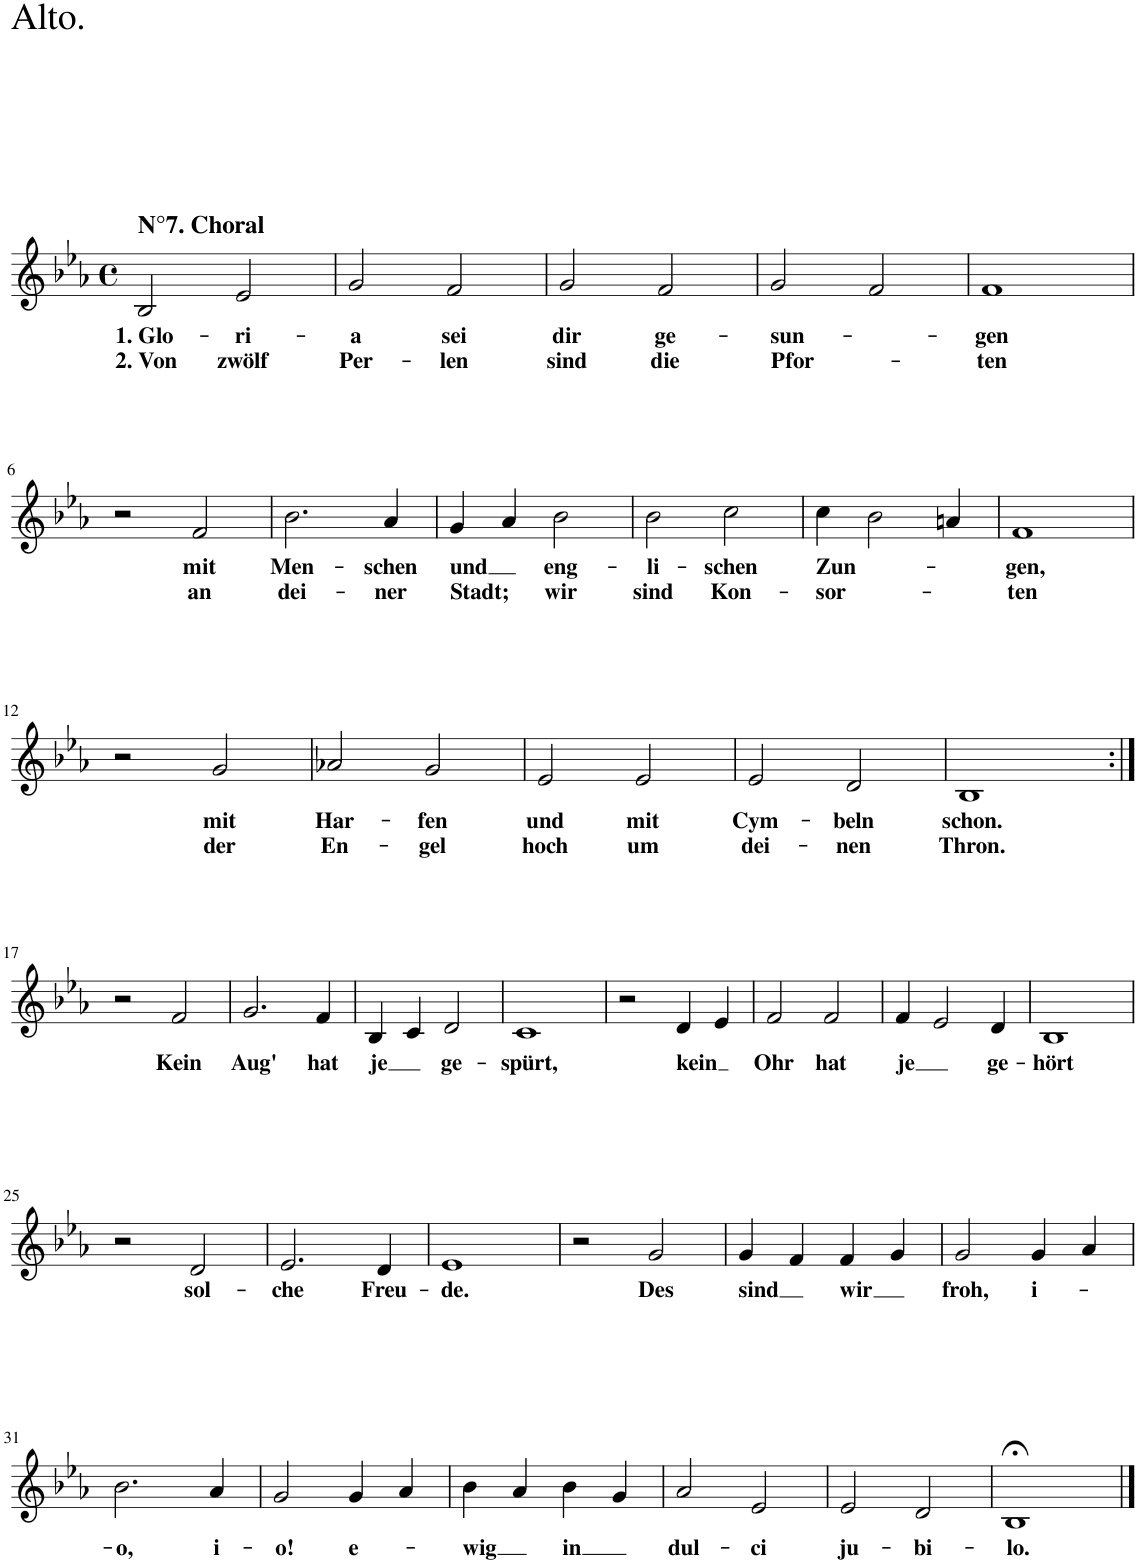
**kern	**text	**text
*part1	*part1	*part1
*staff1	*staff1	*staff1
*I"Alto.	*	*
*clefG2	*	*
*k[b-e-a-]	*	*
*M4/4	*	*
*met(c)	*	*
=1	=1	=1
!LO:TX:a:B:t=N°7. Choral	!	!
!	!LO:LY:b	!LO:LY:b
2B-/	1. Glo-	2. Von
!	!LO:LY:b	!LO:LY:b
2e-/	-ri-	zwölf
=2	=2	=2
!	!LO:LY:b	!LO:LY:b
2g/	-a	Per-
!	!LO:LY:b	!LO:LY:b
2f/	sei	-len
=3	=3	=3
!	!LO:LY:b	!LO:LY:b
2g/	dir	sind
!	!LO:LY:b	!LO:LY:b
2f/	ge-	die
=4	=4	=4
!	!LO:LY:b	!LO:LY:b
2g/	-sun-	Pfor-
2f/	.	.
=5	=5	=5
!	!LO:LY:b	!LO:LY:b
1f	-gen	-ten
!!LO:LB:g=z
=6	=6	=6
2r	.	.
!	!LO:LY:b	!LO:LY:b
2f/	mit	an
=7	=7	=7
!	!LO:LY:b	!LO:LY:b
2.b-\	Men-	dei-
!	!LO:LY:b	!LO:LY:b
4a-/	-schen	-ner
=8	=8	=8
!	!LO:LY:b	!LO:LY:b
4g/	und	Stadt;
4a-/	.	.
!	!LO:LY:b	!LO:LY:b
2b-\	eng-	wir
=9	=9	=9
!	!LO:LY:b	!LO:LY:b
2b-\	-li-	sind
!	!LO:LY:b	!LO:LY:b
2cc\	-schen	Kon-
=10	=10	=10
!	!LO:LY:b	!LO:LY:b
4cc\	Zun-	-sor-
2b-\	.	.
4an/	.	.
=11	=11	=11
!	!LO:LY:b	!LO:LY:b
1f	-gen,	-ten
!!LO:LB:g=z
=12	=12	=12
2r	.	.
!	!LO:LY:b	!LO:LY:b
2g/	mit	der
=13	=13	=13
!	!LO:LY:b	!LO:LY:b
2a-X/	Har-	En-
!	!LO:LY:b	!LO:LY:b
2g/	-fen	-gel
=14	=14	=14
!	!LO:LY:b	!LO:LY:b
2e-/	und	hoch
!	!LO:LY:b	!LO:LY:b
2e-/	mit	um
=15	=15	=15
!	!LO:LY:b	!LO:LY:b
2e-/	Cym-	dei-
!	!LO:LY:b	!LO:LY:b
2d/	-beln	-nen
=16	=16	=16
!	!LO:LY:b	!LO:LY:b
1B-	schon.	Thron.
!!LO:LB:g=z
=17:|!	=17:|!	=17:|!
2r	.	.
!	!LO:LY:b	!
2f/	Kein	.
=18	=18	=18
!	!LO:LY:b	!
2.g/	Aug'	.
!	!LO:LY:b	!
4f/	hat	.
=19	=19	=19
!	!LO:LY:b	!
4B-/	je	.
4c/	.	.
!	!LO:LY:b	!
2d/	ge-	.
=20	=20	=20
!	!LO:LY:b	!
1c	-spürt,	.
=21	=21	=21
2r	.	.
!	!LO:LY:b	!
4d/	kein	.
4e-/	.	.
=22	=22	=22
!	!LO:LY:b	!
2f/	Ohr	.
!	!LO:LY:b	!
2f/	hat	.
=23	=23	=23
!	!LO:LY:b	!
4f/	je	.
2e-/	.	.
!	!LO:LY:b	!
4d/	ge-	.
=24	=24	=24
!	!LO:LY:b	!
1B-	-hört	.
!!LO:LB:g=z
=25	=25	=25
2r	.	.
!	!LO:LY:b	!
2d/	sol-	.
=26	=26	=26
!	!LO:LY:b	!
2.e-/	-che	.
!	!LO:LY:b	!
4d/	Freu-	.
=27	=27	=27
!	!LO:LY:b	!
1e-	-de.	.
=28	=28	=28
2r	.	.
!	!LO:LY:b	!
2g/	Des	.
=29	=29	=29
!	!LO:LY:b	!
4g/	sind	.
4f/	.	.
!	!LO:LY:b	!
4f/	wir	.
4g/	.	.
=30	=30	=30
!	!LO:LY:b	!
2g/	froh,	.
!	!LO:LY:b	!
4g/	i-	.
4a-/	.	.
!!LO:LB:g=z
=31	=31	=31
!	!LO:LY:b	!
2.b-\	-o,	.
!	!LO:LY:b	!
4a-/	i-	.
=32	=32	=32
!	!LO:LY:b	!
2g/	-o!	.
!	!LO:LY:b	!
4g/	e-	.
4a-/	.	.
=33	=33	=33
!	!LO:LY:b	!
4b-\	-wig	.
4a-/	.	.
!	!LO:LY:b	!
4b-\	in	.
4g/	.	.
=34	=34	=34
!	!LO:LY:b	!
2a-/	dul-	.
!	!LO:LY:b	!
2e-/	-ci	.
=35	=35	=35
!	!LO:LY:b	!
2e-/	ju-	.
!	!LO:LY:b	!
2d/	-bi-	.
=36	=36	=36
!	!LO:LY:b	!
1B-;<	-lo.	.
==	==	==
*-	*-	*-
